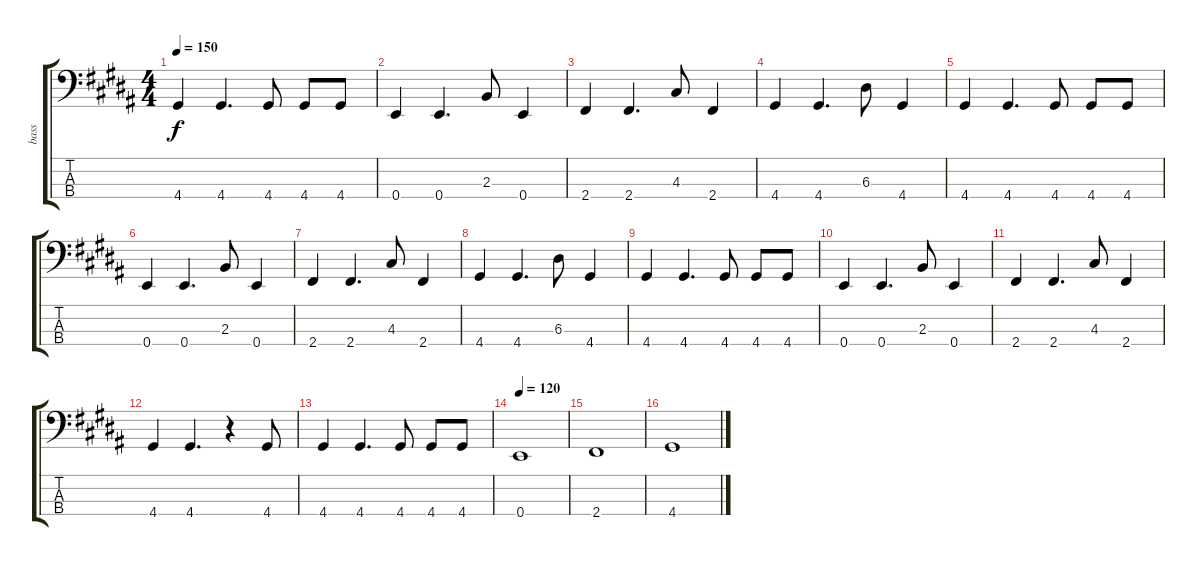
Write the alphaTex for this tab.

\track ("bass" "bass") {instrument electricbasspick}
\staff {score tabs}
\tuning (G2 D2 A1 E1) {hide}
\ts (4 4)
\tempo 150
\clef f4
\ks b
4.4.4{dy f} 4.4.4{d} 4.4.8 4.4.8 4.4.8 |
0.4.4 0.4.4{d} 2.3.8 0.4.4 |
2.4.4 2.4.4{d} 4.3.8 2.4.4 |
4.4.4 4.4.4{d} 6.3.8 4.4.4 |
4.4.4 4.4.4{d} 4.4.8 4.4.8 4.4.8 |
0.4.4 0.4.4{d} 2.3.8 0.4.4 |
2.4.4 2.4.4{d} 4.3.8 2.4.4 |
4.4.4 4.4.4{d} 6.3.8 4.4.4 |
4.4.4 4.4.4{d} 4.4.8 4.4.8 4.4.8 |
0.4.4 0.4.4{d} 2.3.8 0.4.4 |
2.4.4 2.4.4{d} 4.3.8 2.4.4 |
4.4.4 4.4.4{d} r.4 4.4.8 |
4.4.4 4.4.4{d} 4.4.8 4.4.8 4.4.8 |
\tempo 120
0.4.1 |
2.4.1 |
4.4.1
